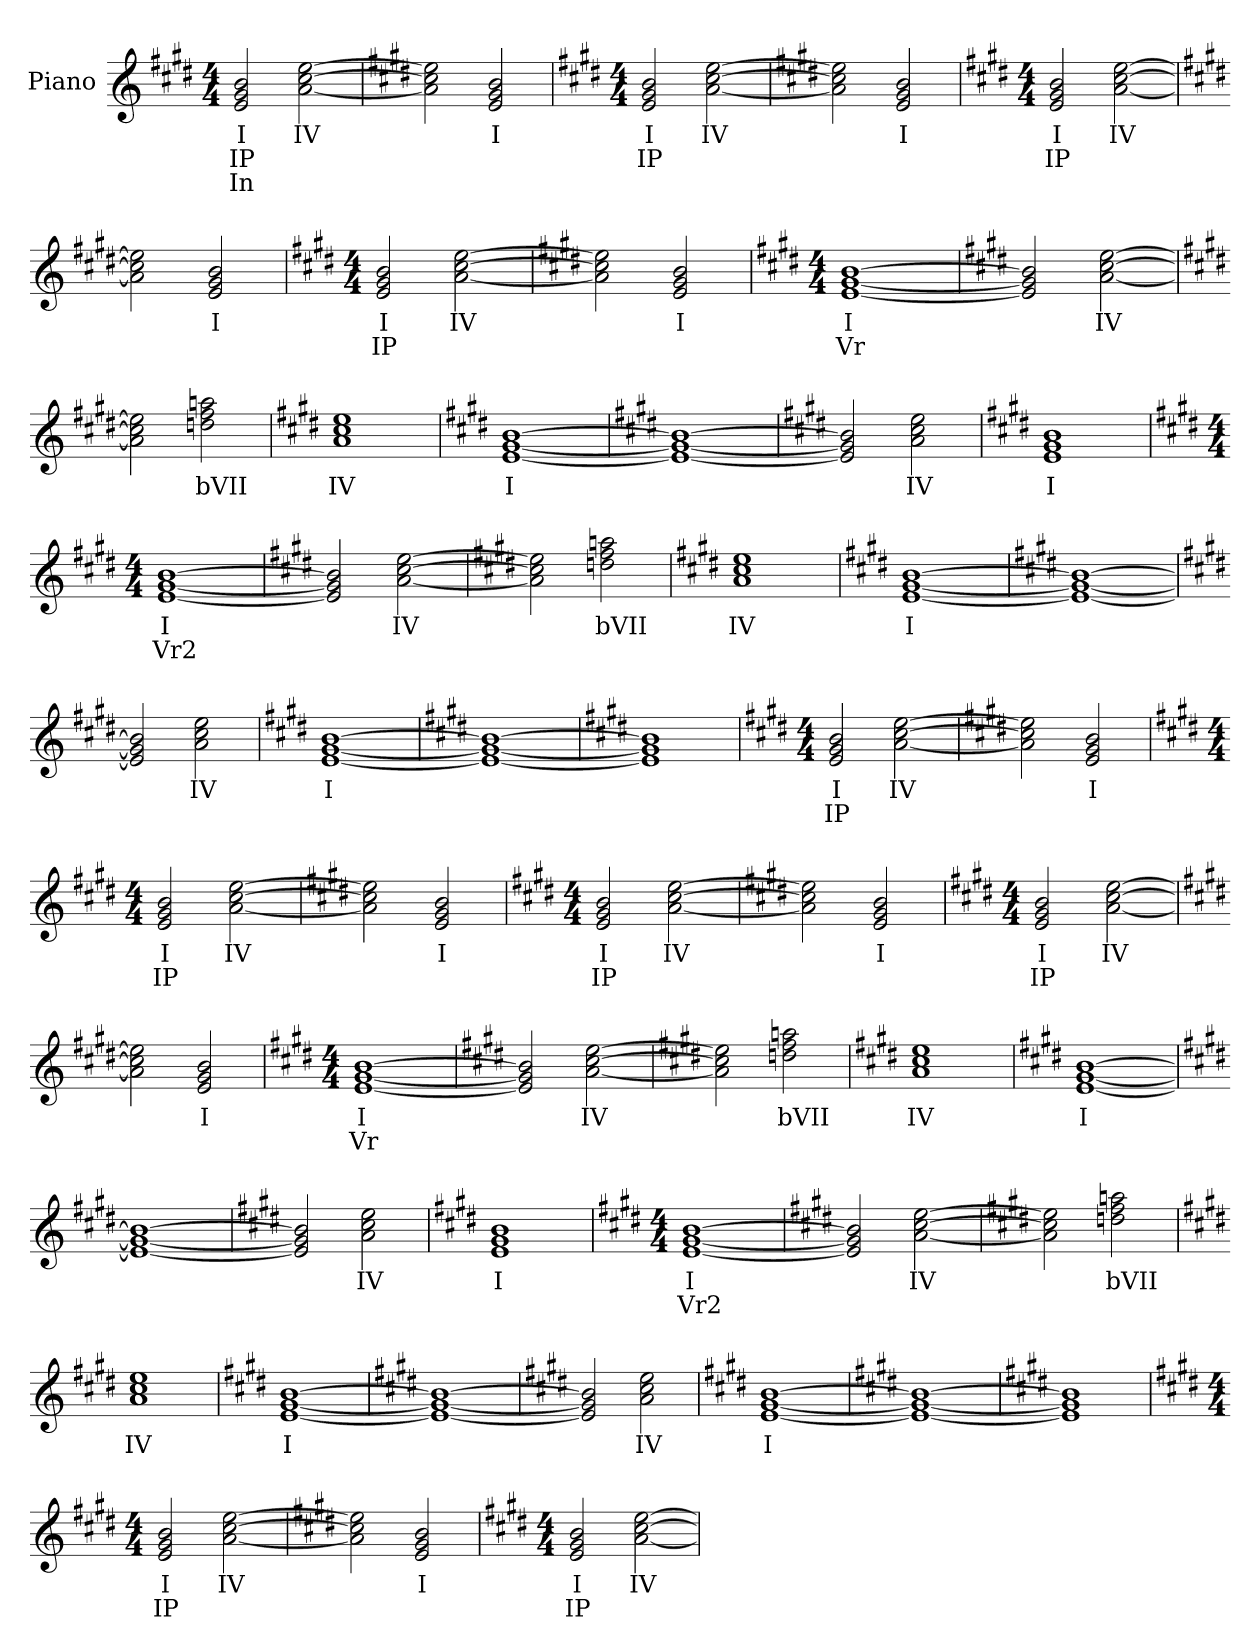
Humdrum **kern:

**kern	**text	**text	**text
*part1	*part1	*part1	*part1
*staff1	*staff1	*staff1	*staff1
*I"Piano	*	*	*
*I'Pno	*	*	*
*k[f#c#g#d#]	*	*	*
*E:	*	*	*
*M4/4	*	*	*
=	=	=	=
2e 2g# 2b	I	IP	In
[2a [2cc# [2ee	IV	.	.
=	=	=	=
*k[f#c#g#d#]	*	*	*
*E:	*	*	*
2a] 2cc#] 2ee]	.	.	.
2e 2g# 2b	I	.	.
=	=	=	=
*k[f#c#g#d#]	*	*	*
*E:	*	*	*
*M4/4	*	*	*
2e 2g# 2b	I	IP	.
[2a [2cc# [2ee	IV	.	.
=	=	=	=
*k[f#c#g#d#]	*	*	*
*E:	*	*	*
2a] 2cc#] 2ee]	.	.	.
2e 2g# 2b	I	.	.
=	=	=	=
*k[f#c#g#d#]	*	*	*
*E:	*	*	*
*M4/4	*	*	*
2e 2g# 2b	I	IP	.
[2a [2cc# [2ee	IV	.	.
=	=	=	=
*k[f#c#g#d#]	*	*	*
*E:	*	*	*
2a] 2cc#] 2ee]	.	.	.
2e 2g# 2b	I	.	.
=	=	=	=
*k[f#c#g#d#]	*	*	*
*E:	*	*	*
*M4/4	*	*	*
2e 2g# 2b	I	IP	.
[2a [2cc# [2ee	IV	.	.
=	=	=	=
*k[f#c#g#d#]	*	*	*
*E:	*	*	*
2a] 2cc#] 2ee]	.	.	.
2e 2g# 2b	I	.	.
=	=	=	=
*k[f#c#g#d#]	*	*	*
*E:	*	*	*
*M4/4	*	*	*
[1e [1g# [1b	I	Vr	.
=	=	=	=
*k[f#c#g#d#]	*	*	*
*E:	*	*	*
2e] 2g#] 2b]	.	.	.
[2a [2cc# [2ee	IV	.	.
=	=	=	=
*k[f#c#g#d#]	*	*	*
*E:	*	*	*
2a] 2cc#] 2ee]	.	.	.
2ddn 2ff# 2aan	bVII	.	.
=	=	=	=
*k[f#c#g#d#]	*	*	*
*E:	*	*	*
1a 1cc# 1ee	IV	.	.
=	=	=	=
*k[f#c#g#d#]	*	*	*
*E:	*	*	*
[1e [1g# [1b	I	.	.
=	=	=	=
*k[f#c#g#d#]	*	*	*
*E:	*	*	*
1e_ 1g#_ 1b_	.	.	.
=	=	=	=
*k[f#c#g#d#]	*	*	*
*E:	*	*	*
2e] 2g#] 2b]	.	.	.
2a 2cc# 2ee	IV	.	.
=	=	=	=
*k[f#c#g#d#]	*	*	*
*E:	*	*	*
1e 1g# 1b	I	.	.
=	=	=	=
*k[f#c#g#d#]	*	*	*
*E:	*	*	*
*M4/4	*	*	*
[1e [1g# [1b	I	Vr2	.
=	=	=	=
*k[f#c#g#d#]	*	*	*
*E:	*	*	*
2e] 2g#] 2b]	.	.	.
[2a [2cc# [2ee	IV	.	.
=	=	=	=
*k[f#c#g#d#]	*	*	*
*E:	*	*	*
2a] 2cc#] 2ee]	.	.	.
2ddn 2ff# 2aan	bVII	.	.
=	=	=	=
*k[f#c#g#d#]	*	*	*
*E:	*	*	*
1a 1cc# 1ee	IV	.	.
=	=	=	=
*k[f#c#g#d#]	*	*	*
*E:	*	*	*
[1e [1g# [1b	I	.	.
=	=	=	=
*k[f#c#g#d#]	*	*	*
*E:	*	*	*
1e_ 1g#_ 1b_	.	.	.
=	=	=	=
*k[f#c#g#d#]	*	*	*
*E:	*	*	*
2e] 2g#] 2b]	.	.	.
2a 2cc# 2ee	IV	.	.
=	=	=	=
*k[f#c#g#d#]	*	*	*
*E:	*	*	*
[1e [1g# [1b	I	.	.
=	=	=	=
*k[f#c#g#d#]	*	*	*
*E:	*	*	*
1e_ 1g#_ 1b_	.	.	.
=	=	=	=
*k[f#c#g#d#]	*	*	*
*E:	*	*	*
1e] 1g#] 1b]	.	.	.
=	=	=	=
*k[f#c#g#d#]	*	*	*
*E:	*	*	*
*M4/4	*	*	*
2e 2g# 2b	I	IP	.
[2a [2cc# [2ee	IV	.	.
=	=	=	=
*k[f#c#g#d#]	*	*	*
*E:	*	*	*
2a] 2cc#] 2ee]	.	.	.
2e 2g# 2b	I	.	.
=	=	=	=
*k[f#c#g#d#]	*	*	*
*E:	*	*	*
*M4/4	*	*	*
2e 2g# 2b	I	IP	.
[2a [2cc# [2ee	IV	.	.
=	=	=	=
*k[f#c#g#d#]	*	*	*
*E:	*	*	*
2a] 2cc#] 2ee]	.	.	.
2e 2g# 2b	I	.	.
=	=	=	=
*k[f#c#g#d#]	*	*	*
*E:	*	*	*
*M4/4	*	*	*
2e 2g# 2b	I	IP	.
[2a [2cc# [2ee	IV	.	.
=	=	=	=
*k[f#c#g#d#]	*	*	*
*E:	*	*	*
2a] 2cc#] 2ee]	.	.	.
2e 2g# 2b	I	.	.
=	=	=	=
*k[f#c#g#d#]	*	*	*
*E:	*	*	*
*M4/4	*	*	*
2e 2g# 2b	I	IP	.
[2a [2cc# [2ee	IV	.	.
=	=	=	=
*k[f#c#g#d#]	*	*	*
*E:	*	*	*
2a] 2cc#] 2ee]	.	.	.
2e 2g# 2b	I	.	.
=	=	=	=
*k[f#c#g#d#]	*	*	*
*E:	*	*	*
*M4/4	*	*	*
[1e [1g# [1b	I	Vr	.
=	=	=	=
*k[f#c#g#d#]	*	*	*
*E:	*	*	*
2e] 2g#] 2b]	.	.	.
[2a [2cc# [2ee	IV	.	.
=	=	=	=
*k[f#c#g#d#]	*	*	*
*E:	*	*	*
2a] 2cc#] 2ee]	.	.	.
2ddn 2ff# 2aan	bVII	.	.
=	=	=	=
*k[f#c#g#d#]	*	*	*
*E:	*	*	*
1a 1cc# 1ee	IV	.	.
=	=	=	=
*k[f#c#g#d#]	*	*	*
*E:	*	*	*
[1e [1g# [1b	I	.	.
=	=	=	=
*k[f#c#g#d#]	*	*	*
*E:	*	*	*
1e_ 1g#_ 1b_	.	.	.
=	=	=	=
*k[f#c#g#d#]	*	*	*
*E:	*	*	*
2e] 2g#] 2b]	.	.	.
2a 2cc# 2ee	IV	.	.
=	=	=	=
*k[f#c#g#d#]	*	*	*
*E:	*	*	*
1e 1g# 1b	I	.	.
=	=	=	=
*k[f#c#g#d#]	*	*	*
*E:	*	*	*
*M4/4	*	*	*
[1e [1g# [1b	I	Vr2	.
=	=	=	=
*k[f#c#g#d#]	*	*	*
*E:	*	*	*
2e] 2g#] 2b]	.	.	.
[2a [2cc# [2ee	IV	.	.
=	=	=	=
*k[f#c#g#d#]	*	*	*
*E:	*	*	*
2a] 2cc#] 2ee]	.	.	.
2ddn 2ff# 2aan	bVII	.	.
=	=	=	=
*k[f#c#g#d#]	*	*	*
*E:	*	*	*
1a 1cc# 1ee	IV	.	.
=	=	=	=
*k[f#c#g#d#]	*	*	*
*E:	*	*	*
[1e [1g# [1b	I	.	.
=	=	=	=
*k[f#c#g#d#]	*	*	*
*E:	*	*	*
1e_ 1g#_ 1b_	.	.	.
=	=	=	=
*k[f#c#g#d#]	*	*	*
*E:	*	*	*
2e] 2g#] 2b]	.	.	.
2a 2cc# 2ee	IV	.	.
=	=	=	=
*k[f#c#g#d#]	*	*	*
*E:	*	*	*
[1e [1g# [1b	I	.	.
=	=	=	=
*k[f#c#g#d#]	*	*	*
*E:	*	*	*
1e_ 1g#_ 1b_	.	.	.
=	=	=	=
*k[f#c#g#d#]	*	*	*
*E:	*	*	*
1e] 1g#] 1b]	.	.	.
=	=	=	=
*k[f#c#g#d#]	*	*	*
*E:	*	*	*
*M4/4	*	*	*
2e 2g# 2b	I	IP	.
[2a [2cc# [2ee	IV	.	.
=	=	=	=
*k[f#c#g#d#]	*	*	*
*E:	*	*	*
2a] 2cc#] 2ee]	.	.	.
2e 2g# 2b	I	.	.
=	=	=	=
*k[f#c#g#d#]	*	*	*
*E:	*	*	*
*M4/4	*	*	*
2e 2g# 2b	I	IP	.
[2a [2cc# [2ee	IV	.	.
=	=	=	=
*-	*-	*-	*-
